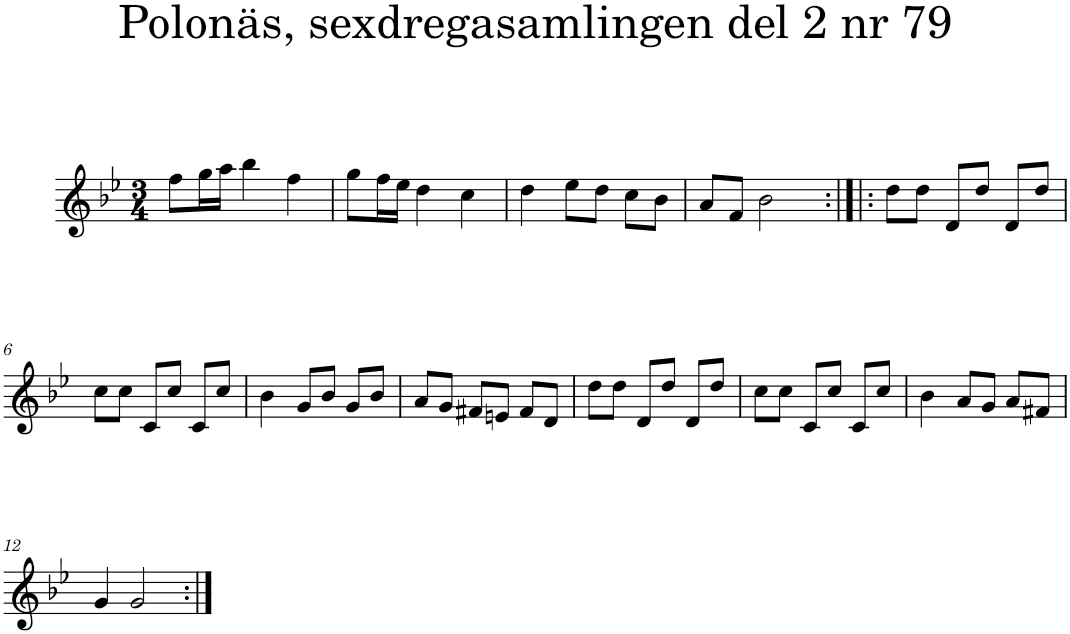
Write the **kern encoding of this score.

**kern
*part1
*staff1
*I"Piano
*I'Pno
*clefG2
*k[b-e-]
*B-:
*M3/4
=1
8ff\L
16gg\L
16aa\JJ
4bb-\
4ff\
=2
8gg\L
16ff\L
16ee-\JJ
4dd\
4cc\
=3
4dd\
8ee-\L
8dd\J
8cc\L
8b-\J
=4
8a/L
8f/J
2b-\
=5:|!|:
8dd\L
8dd\J
8d/L
8dd/J
8d/L
8dd/J
!!LO:LB:g=z
=6
8cc\L
8cc\J
8c/L
8cc/J
8c/L
8cc/J
=7
4b-\
8g/L
8b-/J
8g/L
8b-/J
=8
8a/L
8g/J
8f#X/L
8en/J
8f#/L
8d/J
=9
8dd\L
8dd\J
8d/L
8dd/J
8d/L
8dd/J
=10
8cc\L
8cc\J
8c/L
8cc/J
8c/L
8cc/J
=11
4b-\
8a/L
8g/J
8a/L
8f#X/J
!!LO:LB:g=z
=12
4g/
2g/
=:|!
*-
